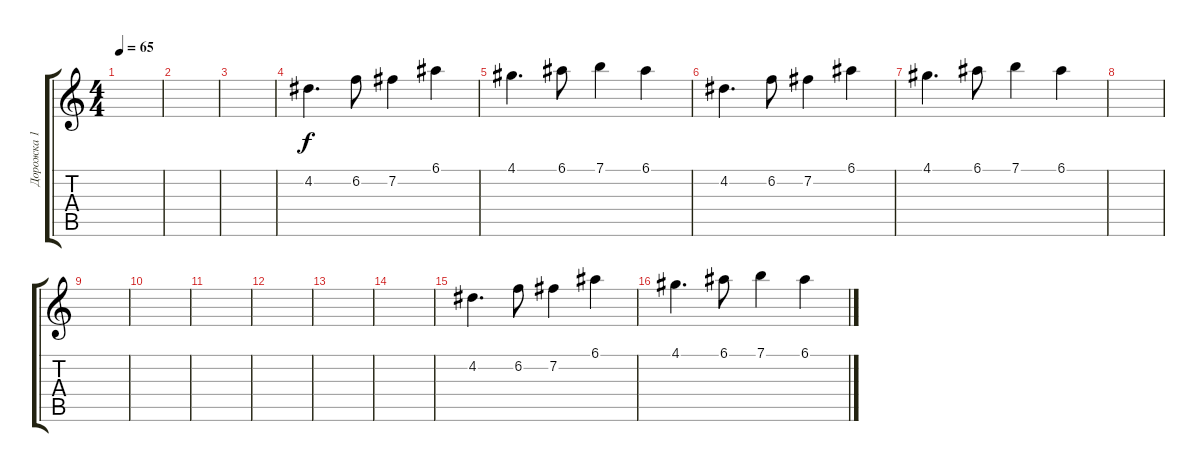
\track ("Дорожка 1" "Дорожка 1") {instrument overdrivenguitar}
\staff {score tabs}
\tuning (E4 B3 G3 D3 A2 E2) {hide}
\ts (4 4)
\tempo 65
\clef g2
\ks c
|
|
|
4.2.4{d} 6.2.8 7.2.4 6.1.4 |
4.1.4{d} 6.1.8 7.1.4 6.1.4 |
4.2.4{d} 6.2.8 7.2.4 6.1.4 |
4.1.4{d} 6.1.8 7.1.4 6.1.4 |
|
|
|
|
|
|
|
4.2.4{d} 6.2.8 7.2.4 6.1.4 |
4.1.4{d} 6.1.8 7.1.4 6.1.4
